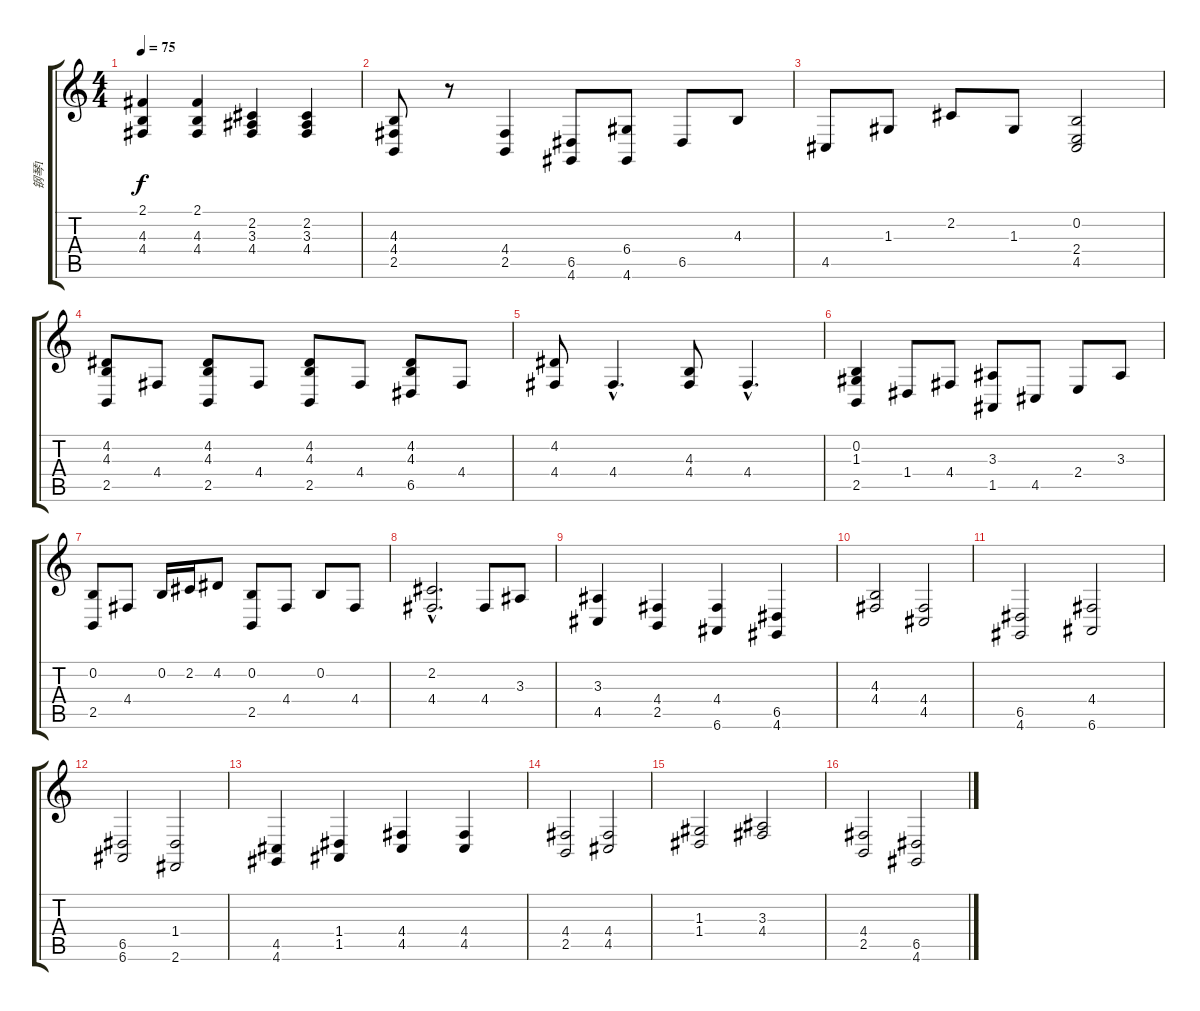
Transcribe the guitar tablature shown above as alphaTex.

\track ("钢琴1" "钢琴1") {instrument acousticgrandpiano}
\staff {score tabs}
\tuning (E4 B3 G3 D3 A2 E2) {hide}
\ts (4 4)
\tempo 75
\clef g2
\ks c
(2.1 4.3 4.4).4{dy f} (2.1 4.3 4.4).4 (2.2 3.3 4.4).4 (2.2 3.3 4.4).4 |
(4.3 4.4 2.5).8 r.8 (4.4 2.5).4 (6.5 4.6).8 (6.4 4.6).8 6.5.8 4.3.8 |
4.5.8 1.3.8 2.2.8 1.3.8 (0.2 2.4 4.5).2 |
(4.2 4.3 2.5).8 4.4.8 (4.2 4.3 2.5).8 4.4.8 (4.2 4.3 2.5).8 4.4.8 (4.2 4.3 6.5).8 4.4.8 |
(4.2 4.4).8 4.4{hac}.4{d} (4.3 4.4).8 4.4{hac}.4{d} |
(0.2 1.3 2.5).4 1.4.8 4.4.8 (3.3 1.5).8 4.5.8 2.4.8 3.3.8 |
(0.2 2.5).8 4.4.8 0.2.16 2.2.16 4.2.8 (0.2 2.5).8 4.4.8 0.2.8 4.4.8 |
(2.2{hac} 4.4{hac}).2{d} 4.4.8 3.3.8 |
(3.3 4.5).4 (4.4 2.5).4 (4.4 6.6).4 (6.5 4.6).4 |
(4.3 4.4).2 (4.4 4.5).2 |
(6.5 4.6).2 (4.4 6.6).2 |
(6.5 6.6).2 (1.4 2.6).2 |
(4.5 4.6).4 (1.4 1.5).4 (4.4 4.5).4 (4.4 4.5).4 |
(4.4 2.5).2 (4.4 4.5).2 |
(1.3 1.4).2 (3.3 4.4).2 |
(4.4 2.5).2 (6.5 4.6).2
